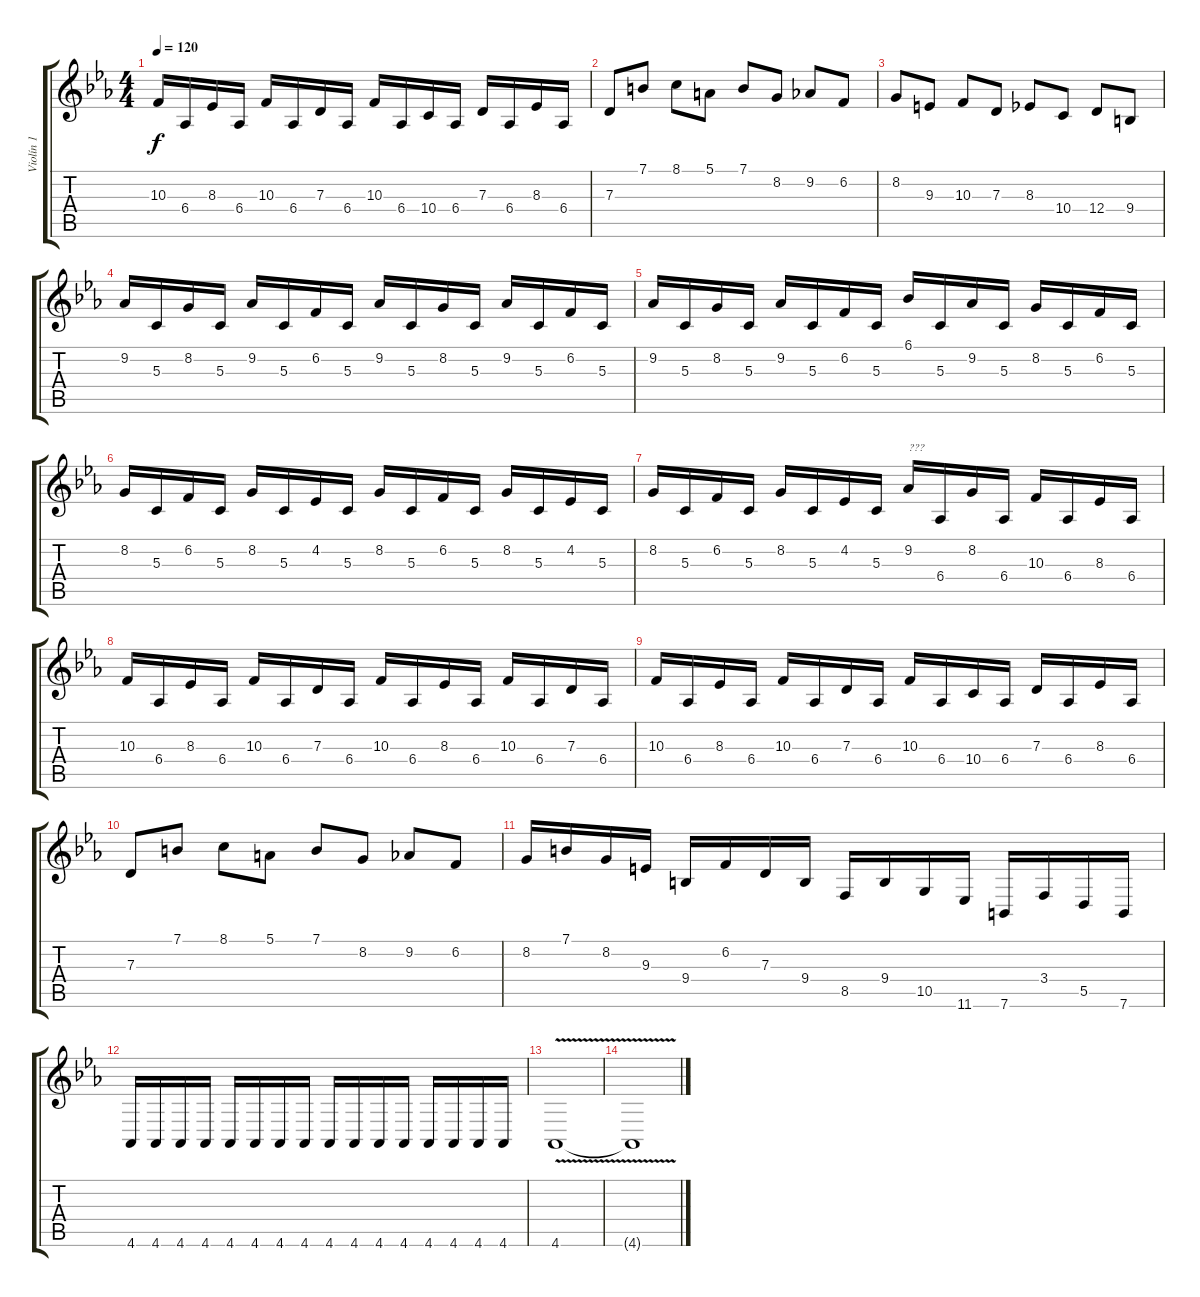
\track ("Violín 1" "Violín 1") {instrument violin}
\staff {score tabs}
\tuning (E4 B3 G3 D3 A2 E2) {hide}
\ts (4 4)
\tempo 120
\clef g2
\ks eb
10.3.16{dy f} 6.4.16 8.3.16 6.4.16 10.3.16 6.4.16 7.3.16 6.4.16 10.3.16 6.4.16 10.4.16 6.4.16 7.3.16 6.4.16 8.3.16 6.4.16 |
7.3.8 7.1.8 8.1.8 5.1.8 7.1.8 8.2.8 9.2.8 6.2.8 |
8.2.8 9.3.8 10.3.8 7.3.8 8.3.8 10.4.8 12.4.8 9.4.8 |
9.2.16 5.3.16 8.2.16 5.3.16 9.2.16 5.3.16 6.2.16 5.3.16 9.2.16 5.3.16 8.2.16 5.3.16 9.2.16 5.3.16 6.2.16 5.3.16 |
9.2.16 5.3.16 8.2.16 5.3.16 9.2.16 5.3.16 6.2.16 5.3.16 6.1.16 5.3.16 9.2.16 5.3.16 8.2.16 5.3.16 6.2.16 5.3.16 |
8.2.16 5.3.16 6.2.16 5.3.16 8.2.16 5.3.16 4.2.16 5.3.16 8.2.16 5.3.16 6.2.16 5.3.16 8.2.16 5.3.16 4.2.16 5.3.16 |
8.2.16 5.3.16 6.2.16 5.3.16 8.2.16 5.3.16 4.2.16 5.3.16 9.2.16{txt "???"} 6.4.16 8.2.16 6.4.16 10.3.16 6.4.16 8.3.16 6.4.16 |
10.3.16 6.4.16 8.3.16 6.4.16 10.3.16 6.4.16 7.3.16 6.4.16 10.3.16 6.4.16 8.3.16 6.4.16 10.3.16 6.4.16 7.3.16 6.4.16 |
10.3.16 6.4.16 8.3.16 6.4.16 10.3.16 6.4.16 7.3.16 6.4.16 10.3.16 6.4.16 10.4.16 6.4.16 7.3.16 6.4.16 8.3.16 6.4.16 |
7.3.8 7.1.8 8.1.8 5.1.8 7.1.8 8.2.8 9.2.8 6.2.8 |
8.2.16 7.1.16 8.2.16 9.3.16 9.4.16 6.2.16 7.3.16 9.4.16 8.5.16 9.4.16 10.5.16 11.6.16 7.6.16 3.4.16 5.5.16 7.6.16 |
4.6.16 4.6.16 4.6.16 4.6.16 4.6.16 4.6.16 4.6.16 4.6.16 4.6.16 4.6.16 4.6.16 4.6.16 4.6.16 4.6.16 4.6.16 4.6.16 |
4.6{v}.1 |
4.6{t}.1
